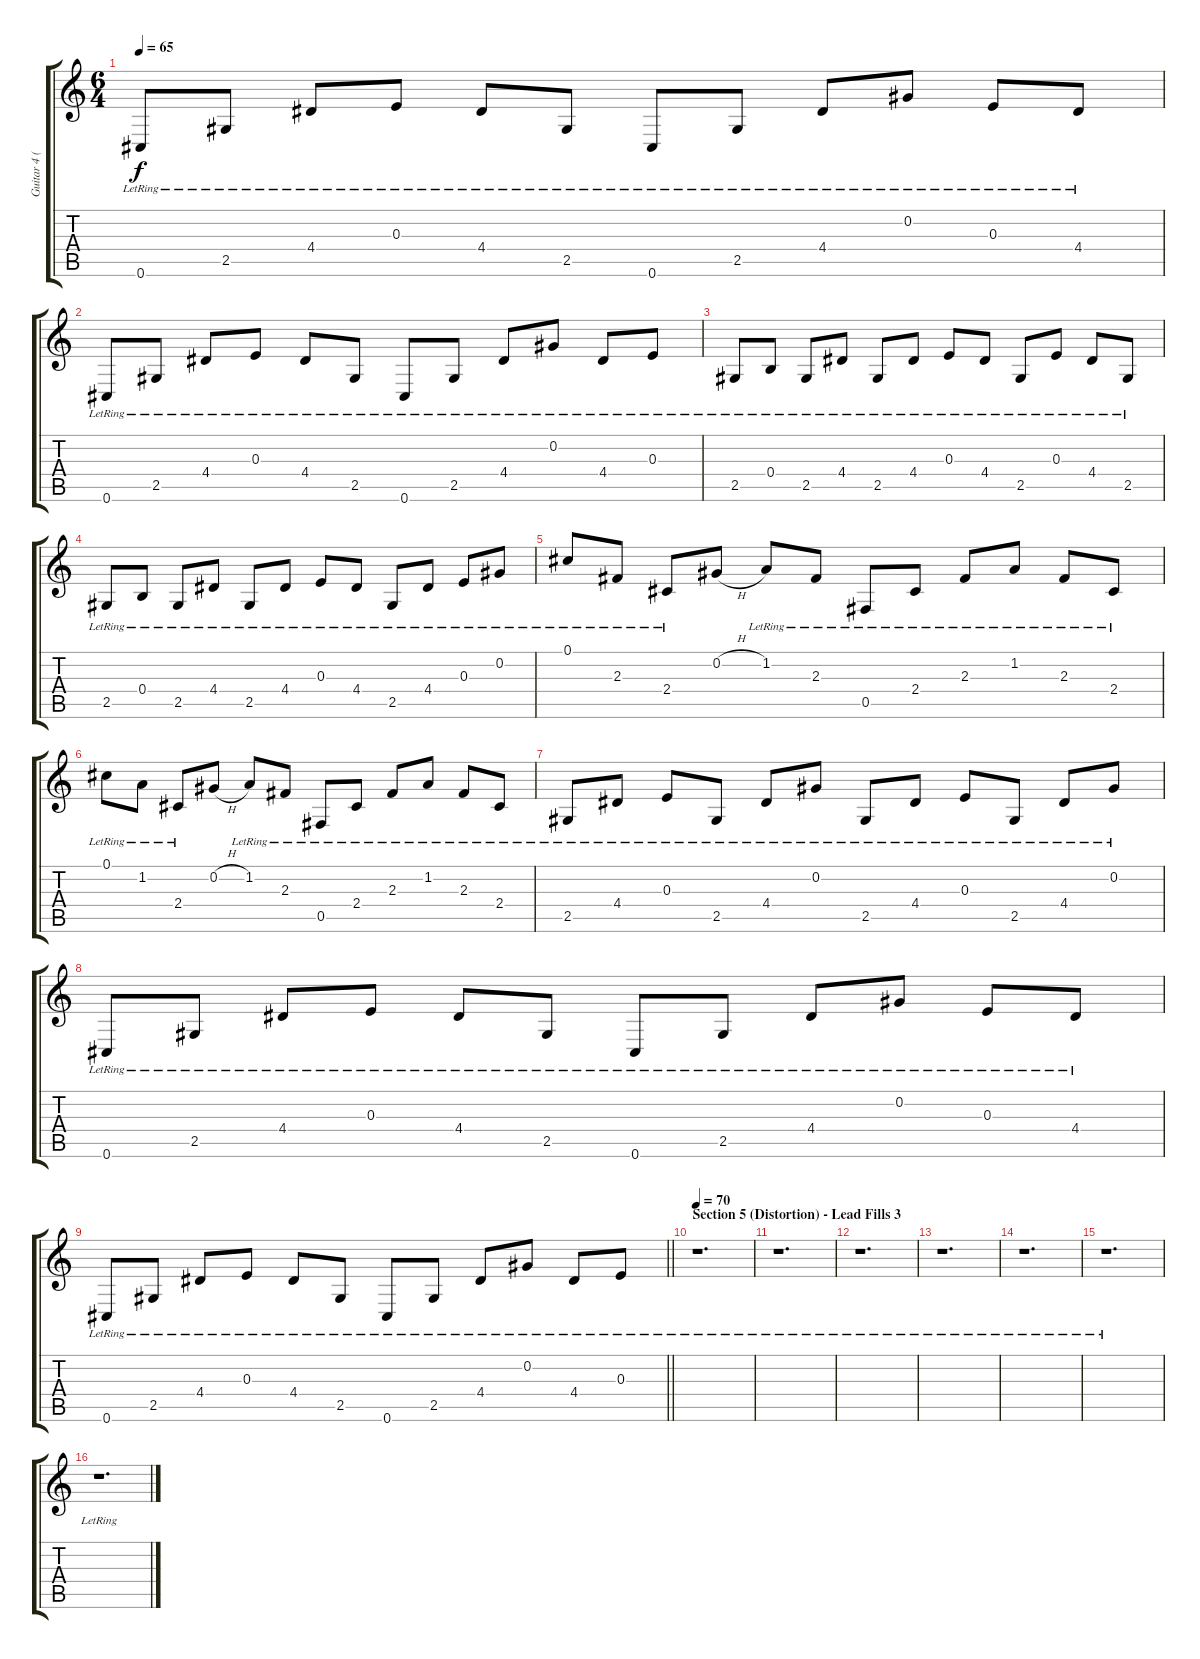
\track ("Guitar 4 (Clean)" "Guitar 4 (") {instrument electricguitarclean}
\staff {score tabs}
\tuning (Db4 Ab3 E3 B2 Gb2 Db2) {hide}
\ts (6 4)
\tempo 65
\clef g2
\ks c
0.6{lr}.8{dy f} 2.5{lr}.8 4.4{lr}.8 0.3{lr}.8 4.4{lr}.8 2.5{lr}.8 0.6{lr}.8 2.5{lr}.8 4.4{lr}.8 0.2{lr}.8 0.3{lr}.8 4.4{lr}.8 |
0.6{lr}.8 2.5{lr}.8 4.4{lr}.8 0.3{lr}.8 4.4{lr}.8 2.5{lr}.8 0.6{lr}.8 2.5{lr}.8 4.4{lr}.8 0.2{lr}.8 4.4{lr}.8 0.3{lr}.8 |
2.5{lr}.8 0.4{lr}.8 2.5{lr}.8 4.4{lr}.8 2.5{lr}.8 4.4{lr}.8 0.3{lr}.8 4.4{lr}.8 2.5{lr}.8 0.3{lr}.8 4.4{lr}.8 2.5{lr}.8 |
2.5{lr}.8 0.4{lr}.8 2.5{lr}.8 4.4{lr}.8 2.5{lr}.8 4.4{lr}.8 0.3{lr}.8 4.4{lr}.8 2.5{lr}.8 4.4{lr}.8 0.3{lr}.8 0.2{lr}.8 |
0.1{lr}.8 2.3{lr}.8 2.4{lr}.8 0.2{h}.8 1.2{lr}.8 2.3{lr}.8 0.5{lr}.8 2.4{lr}.8 2.3{lr}.8 1.2{lr}.8 2.3{lr}.8 2.4{lr}.8 |
0.1{lr}.8 1.2{lr}.8 2.4{lr}.8 0.2{h}.8 1.2{lr}.8 2.3{lr}.8 0.5{lr}.8 2.4{lr}.8 2.3{lr}.8 1.2{lr}.8 2.3{lr}.8 2.4{lr}.8 |
2.5{lr}.8 4.4{lr}.8 0.3{lr}.8 2.5{lr}.8 4.4{lr}.8 0.2{lr}.8 2.5{lr}.8 4.4{lr}.8 0.3{lr}.8 2.5{lr}.8 4.4{lr}.8 0.2{lr}.8 |
0.6{lr}.8 2.5{lr}.8 4.4{lr}.8 0.3{lr}.8 4.4{lr}.8 2.5{lr}.8 0.6{lr}.8 2.5{lr}.8 4.4{lr}.8 0.2{lr}.8 0.3{lr}.8 4.4{lr}.8 |
\barLineRight lightlight
0.6{lr}.8 2.5{lr}.8 4.4{lr}.8 0.3{lr}.8 4.4{lr}.8 2.5{lr}.8 0.6{lr}.8 2.5{lr}.8 4.4{lr}.8 0.2{lr}.8 4.4{lr}.8 0.3{lr}.8 |
\section ("" "Section 5 (Distortion) - Lead Fills 3")
\tempo 70
r.1{d} |
r.1{d} |
r.1{d} |
r.1{d} |
r.1{d} |
r.1{d} |
r.1{d}
